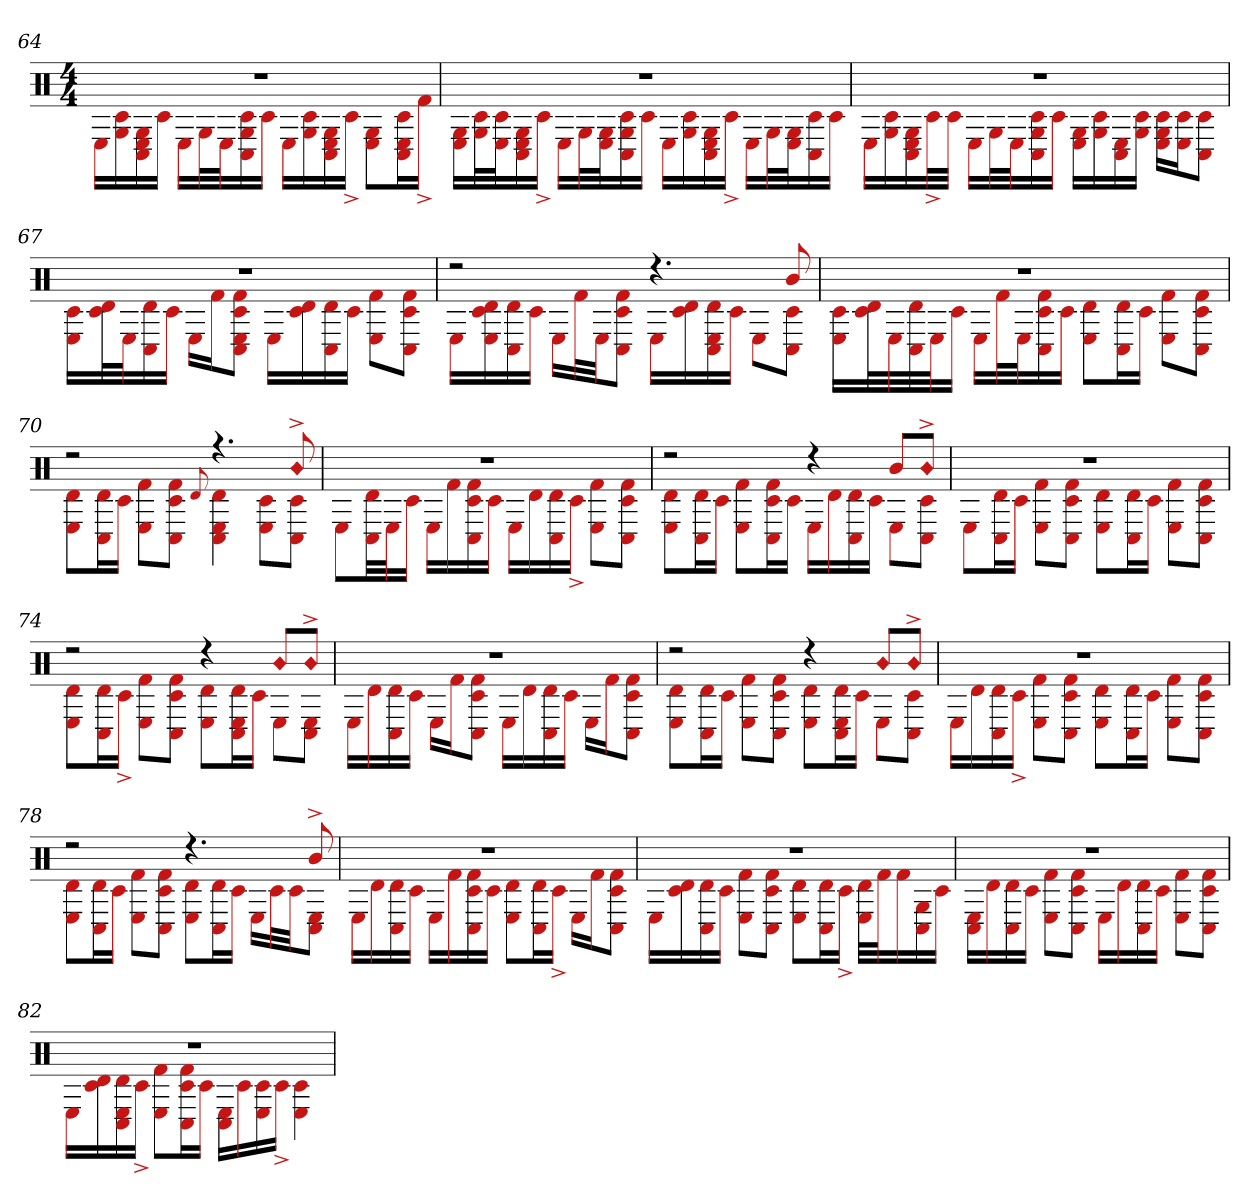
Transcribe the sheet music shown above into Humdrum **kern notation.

**kern
*part1
*staff1
*clefX
*k[]
*M4/4
=64
*^
1r	16ELL
.	16G 16c#
.	16G 16C# 16E
.	16c#JJ
.	16ELL
.	32GL
.	32EJ
.	16G 16c# 16C#
.	16c#JJ
.	16ELL
.	16G 16c#
.	16E 16G 16C#
.	16c#^JJ
.	8E 8GL
.	16c# 16E 16C#L
.	16f#^JJ
=65	=65
1r	16E 16GLL
.	32G 32c#L
.	32c# 32EJ
.	16C# 16G 16E
.	16c#^JJ
.	16ELL
.	32GL
.	32E 32GJ
.	16c# 16C# 16G
.	16c#JJ
.	16ELL
.	16G 16c#
.	16E 16G 16C#
.	16c#^JJ
.	16ELL
.	32GL
.	32E 32GJ
.	16c# 16C#
.	16c#JJ
=66	=66
1r	16ELL
.	16G 16c#
.	16E 16G 16C#
.	32c#^L
.	32c#JJJ
.	16ELL
.	32GL
.	32EJ
.	16G 16C# 16c#
.	16c#JJ
.	16E 16GLL
.	16c# 16G
.	16E 16C#
.	16c# 16GJJ
.	16E 16G 16c#LL
.	16c# 16EJ
.	8C# 8c#J
=67	=67
1r	16c# 16ELL
.	32c# 32dL
.	32EJ
.	16d 16C#
.	16c#JJ
.	16ELL
.	16f#J
.	8f# 8C# 8E 8c#J
.	16ELL
.	16d 16c#
.	16d 16C#
.	16c#JJ
.	8E 8f#L
.	8f# 8C# 8c#J
=68	=68
2r	16ELL
.	16d 16c# 16E
.	16C# 16d
.	16c#JJ
.	16ELL
.	32f#L
.	32EJJ
.	8f# 8C# 8c#J
4.r	16ELL
.	16d 16c#
.	16E 16d 16C#
.	16c#JJ
.	8EL
8b	8c# 8C#J
=69	=69
1r	16c# 16ELL
.	32d 32c#L
.	32E
.	32C# 32d
.	32EJ
.	16c#JJ
.	16ELL
.	32f#L
.	32EJ
.	16f# 16C# 16c#
.	16c#JJ
.	8E 8dL
.	16d 16C#L
.	16c#JJ
.	8E 8f#L
.	8f# 8C# 8c#J
=70	=70
2r	8E 8dL
.	16d 16C#L
.	16c#JJ
.	8E 8f#L
.	8f# 8C# 8c#J
.	8qqd
4.r	4E 4d 4C#
.	8c# 8EL
!LO:N:head=diamond	!
8b^	8c# 8C#J
=71	=71
1r	8EL
.	32d 32C#LL
.	32EJ
.	16c#JJ
.	16ELL
.	16f#
.	16C# 16f# 16c#
.	16c#JJ
.	16ELL
.	16d
.	16C# 16d
.	16c#^JJ
.	8E 8f#L
.	8f# 8C# 8c#J
=72	=72
2r	8E 8dL
.	16d 16C#L
.	16c#JJ
.	8E 8f#L
.	16f# 16C# 16c#L
.	16c#JJ
4r	16ELL
.	16d
.	16d 16C#
.	16c#JJ
8bL	8EL
!LO:N:head=diamond	!
8b^J	8c# 8C#J
=73	=73
1r	8EL
.	16d 16C#L
.	16c#JJ
.	8E 8f#L
.	8f# 8C# 8c#J
.	8E 8dL
.	16C# 16dL
.	16c#JJ
.	8E 8f#L
.	8f# 8C# 8c#J
=74	=74
2r	8E 8dL
.	16C# 16dL
.	16c#^JJ
.	8E 8f#L
.	8f# 8C# 8c#J
4r	8E 8dL
.	16C# 16d 16EL
.	16c#JJ
!LO:N:head=diamond	!
8bL	8EL
!LO:N:head=diamond	!
8b^J	8C# 8EJ
=75	=75
1r	16ELL
.	16d
.	16C# 16d
.	16c#JJ
.	16ELL
.	16f#J
.	8f# 8C# 8c#J
.	16ELL
.	16d
.	16d 16C#
.	16c#JJ
.	16ELL
.	16f#J
.	8f# 8C# 8c#J
=76	=76
2r	8E 8dL
.	16d 16C#L
.	16c#JJ
.	8E 8f#L
.	8f# 8C# 8c#J
4r	8E 8dL
.	16d 16C# 16EL
.	16c#JJ
!LO:N:head=diamond	!
8bL	8EL
!LO:N:head=diamond	!
8b^J	8c# 8C#J
=77	=77
1r	16ELL
.	16d
.	16C# 16d
.	16c#^JJ
.	8E 8f#L
.	8f# 8C# 8c#J
.	8E 8dL
.	16d 16C#L
.	16c#JJ
.	8E 8f#L
.	8f# 8C# 8c#J
=78	=78
2r	8E 8dL
.	16d 16C#L
.	16c#JJ
.	8E 8f#L
.	8f# 8C# 8c#J
4.r	8E 8dL
.	16d 16C#L
.	16c#JJ
.	16ELL
.	32c#L
.	32c#JJ
8b^	8C# 8EJ
=79	=79
1r	16ELL
.	16d
.	16C# 16d
.	16c#JJ
.	16ELL
.	16f#
.	16f# 16c# 16C#
.	16c#JJ
.	8E 8dL
.	16d 16C#L
.	16c#^JJ
.	16ELL
.	16f#J
.	8f# 8C# 8c#J
=80	=80
1r	16ELL
.	16d 16c#
.	16d 16C#
.	16c#JJ
.	8E 8f#L
.	8f# 8C# 8c#J
.	8E 8dL
.	16d 16C#L
.	16c#^JJ
.	32E 32dLLL
.	32f#J
.	16f#
.	16G 16C#
.	16c#JJ
=81	=81
1r	16E 16C#LL
.	16d
.	16d 16C#
.	16c#JJ
.	8E 8f#L
.	8f# 8C# 8c#J
.	16ELL
.	16d
.	16d 16C#
.	16c#JJ
.	8E 8f#L
.	8f# 8C# 8c#J
=82	=82
1r	16ELL
.	16d 16c#
.	16d 16C# 16E
.	16c#^JJ
.	8E 8f#L
.	16f# 16c# 16C#L
.	16c#JJ
.	16C# 16ELL
.	16c#
.	16c# 16E
.	16c#^JJ
.	4E 4c#
*v	*v
=
*-
